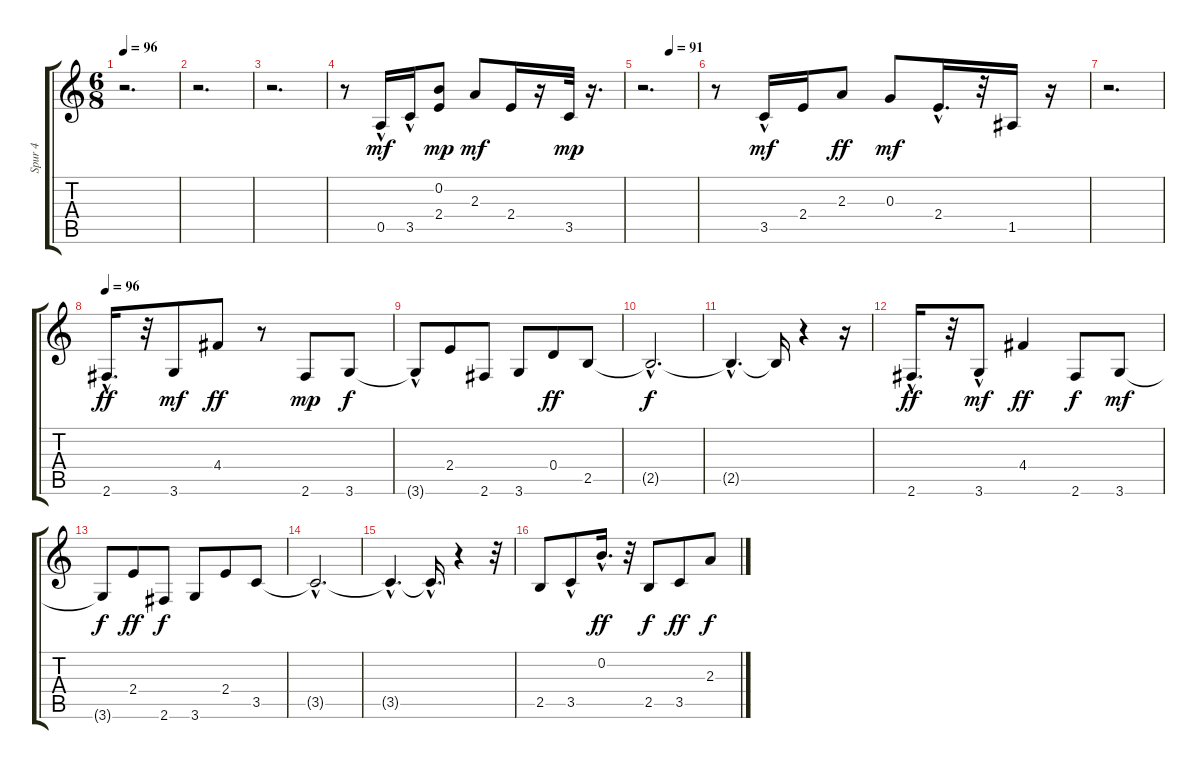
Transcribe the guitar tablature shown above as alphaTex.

\track ("Spur 4" "Spur 4") {instrument electricguitarclean}
\staff {score tabs}
\tuning (E4 B3 G3 D3 A2 E2) {hide}
\ts (6 8)
\tempo 96
\clef g2
\ks c
r.2{d dy mf} |
r.2{d} |
r.2{d} |
r.8 0.5{hac}.16 3.5{hac}.16 (0.2 2.4).8{dy mp} 2.3.8{dy mf} 2.4.16 r.16 3.5.32{dy mp} r.16{d} |
\tempo (91 0.5)
r.2{d} |
r.8 3.5{hac}.16{dy mf} 2.4.16 2.3.8{dy ff} 0.3.8{dy mf} 2.4{hac}.16{d} r.32 1.5.16 r.16 |
r.2{d} |
\tempo 96
2.6{hac}.16{d dy ff} r.32 3.6.8{dy mf} 4.4.8{dy ff} r.8 2.6.8{dy mp} 3.6.8{dy f} |
3.6{hac t}.8 2.4.8 2.6.8 3.6.8 0.4.8{dy ff} 2.5.8 |
2.5{hac t}.2{d dy f} |
2.5{hac t}.4{d} 2.5{t}.16 r.4 r.16 |
2.6{hac}.16{d dy ff} r.32 3.6{hac}.8{dy mf} 4.4.4{dy ff} 2.6.8{dy f} 3.6.8{dy mf} |
3.6{t}.8{dy f} 2.4.8{dy ff} 2.6.8{dy f} 3.6.8 2.4.8 3.5.8 |
3.5{hac t}.2{d} |
3.5{hac t}.4{d} 3.5{hac t}.16{d} r.4 r.32 |
2.5.8 3.5{hac}.8 0.2{hac}.16{d dy ff} r.32 2.5.8{dy f} 3.5.8{dy ff} 2.3.8{dy f}
